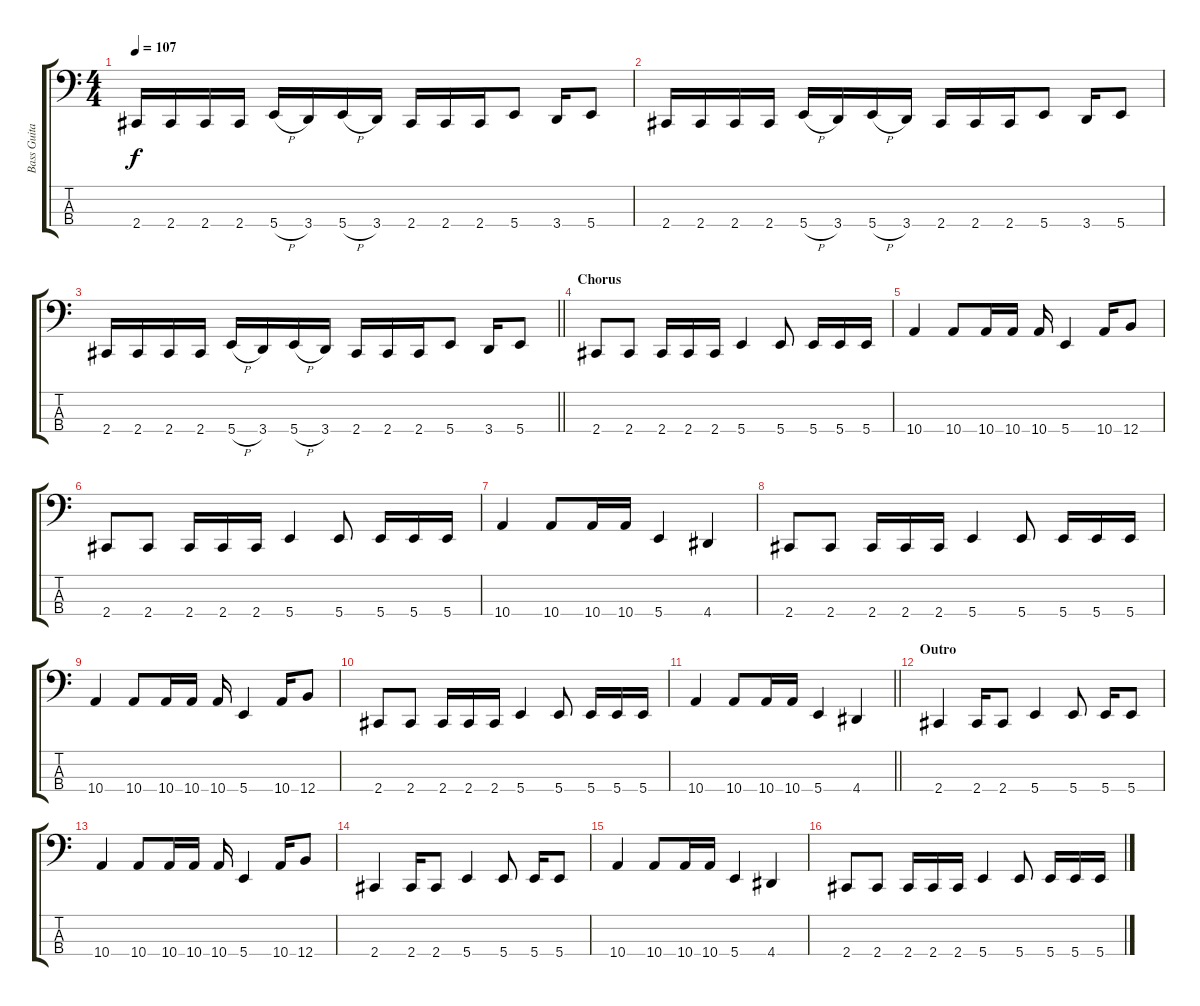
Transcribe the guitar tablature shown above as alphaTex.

\track ("Bass Guitar" "Bass Guita") {instrument electricbasspick}
\staff {score tabs}
\tuning (E2 B1 Gb1 B0) {hide}
\ts (4 4)
\tempo 107
\clef f4
\ks c
2.4.16{dy f} 2.4.16 2.4.16 2.4.16 5.4{h}.16 3.4.16 5.4{h}.16 3.4.16 2.4.16 2.4.16 2.4.16 5.4.8 3.4.16 5.4.8 |
2.4.16 2.4.16 2.4.16 2.4.16 5.4{h}.16 3.4.16 5.4{h}.16 3.4.16 2.4.16 2.4.16 2.4.16 5.4.8 3.4.16 5.4.8 |
\barLineRight lightlight
2.4.16 2.4.16 2.4.16 2.4.16 5.4{h}.16 3.4.16 5.4{h}.16 3.4.16 2.4.16 2.4.16 2.4.16 5.4.8 3.4.16 5.4.8 |
\section ("" "Chorus")
2.4.8 2.4.8 2.4.16 2.4.16 2.4.16 5.4.4 5.4.8 5.4.16 5.4.16 5.4.16 |
10.4.4 10.4.8 10.4.16 10.4.16 10.4.16 5.4.4 10.4.16 12.4.8 |
2.4.8 2.4.8 2.4.16 2.4.16 2.4.16 5.4.4 5.4.8 5.4.16 5.4.16 5.4.16 |
10.4.4 10.4.8 10.4.16 10.4.16 5.4.4 4.4.4 |
2.4.8 2.4.8 2.4.16 2.4.16 2.4.16 5.4.4 5.4.8 5.4.16 5.4.16 5.4.16 |
10.4.4 10.4.8 10.4.16 10.4.16 10.4.16 5.4.4 10.4.16 12.4.8 |
2.4.8 2.4.8 2.4.16 2.4.16 2.4.16 5.4.4 5.4.8 5.4.16 5.4.16 5.4.16 |
\barLineRight lightlight
10.4.4 10.4.8 10.4.16 10.4.16 5.4.4 4.4.4 |
\section ("" "Outro")
2.4.4 2.4.16 2.4.8 5.4.4 5.4.8 5.4.16 5.4.8 |
10.4.4 10.4.8 10.4.16 10.4.16 10.4.16 5.4.4 10.4.16 12.4.8 |
2.4.4 2.4.16 2.4.8 5.4.4 5.4.8 5.4.16 5.4.8 |
10.4.4 10.4.8 10.4.16 10.4.16 5.4.4 4.4.4 |
2.4.8 2.4.8 2.4.16 2.4.16 2.4.16 5.4.4 5.4.8 5.4.16 5.4.16 5.4.16
